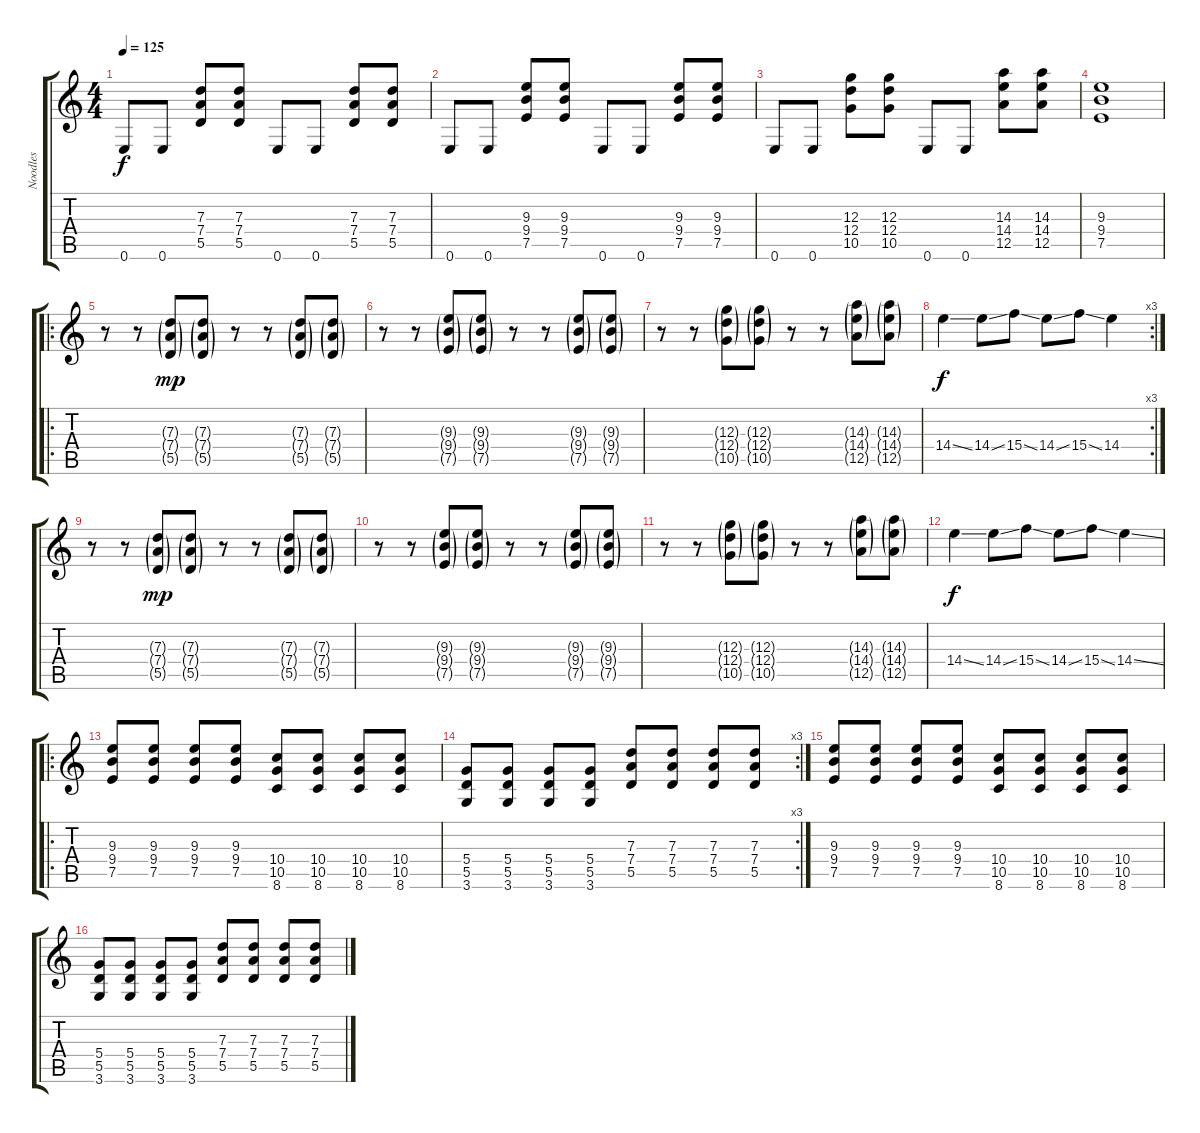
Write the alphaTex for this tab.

\track ("Noodles" "Noodles") {instrument distortionguitar}
\staff {score tabs}
\tuning (E4 B3 G3 D3 A2 E2) {hide}
\ts (4 4)
\tempo 125
\clef g2
\ks c
0.6.8{dy f} 0.6.8 (7.3 7.4 5.5).8 (7.3 7.4 5.5).8 0.6.8 0.6.8 (7.3 7.4 5.5).8 (7.3 7.4 5.5).8 |
0.6.8 0.6.8 (9.3 9.4 7.5).8 (9.3 9.4 7.5).8 0.6.8 0.6.8 (9.3 9.4 7.5).8 (9.3 9.4 7.5).8 |
0.6.8 0.6.8 (12.3 12.4 10.5).8 (12.3 12.4 10.5).8 0.6.8 0.6.8 (14.3 14.4 12.5).8 (14.3 14.4 12.5).8 |
(9.3 9.4 7.5).1 |
\ro
r.8 r.8 (7.3{g} 7.4{g} 5.5{g}).8{dy mp} (7.3{g} 7.4{g} 5.5{g}).8 r.8 r.8 (7.3{g} 7.4{g} 5.5{g}).8 (7.3{g} 7.4{g} 5.5{g}).8 |
r.8 r.8 (9.3{g} 9.4{g} 7.5{g}).8 (9.3{g} 9.4{g} 7.5{g}).8 r.8 r.8 (9.3{g} 9.4{g} 7.5{g}).8 (9.3{g} 9.4{g} 7.5{g}).8 |
r.8 r.8 (12.3{g} 12.4{g} 10.5{g}).8 (12.3{g} 12.4{g} 10.5{g}).8 r.8 r.8 (14.3{g} 14.4{g} 12.5{g}).8 (14.3{g} 14.4{g} 12.5{g}).8 |
\rc 3
14.4{ss}.4{dy f} 14.4{ss}.8 15.4{ss}.8 14.4{ss}.8 15.4{ss}.8 14.4.4 |
r.8 r.8 (7.3{g} 7.4{g} 5.5{g}).8{dy mp} (7.3{g} 7.4{g} 5.5{g}).8 r.8 r.8 (7.3{g} 7.4{g} 5.5{g}).8 (7.3{g} 7.4{g} 5.5{g}).8 |
r.8 r.8 (9.3{g} 9.4{g} 7.5{g}).8 (9.3{g} 9.4{g} 7.5{g}).8 r.8 r.8 (9.3{g} 9.4{g} 7.5{g}).8 (9.3{g} 9.4{g} 7.5{g}).8 |
r.8 r.8 (12.3{g} 12.4{g} 10.5{g}).8 (12.3{g} 12.4{g} 10.5{g}).8 r.8 r.8 (14.3{g} 14.4{g} 12.5{g}).8 (14.3{g} 14.4{g} 12.5{g}).8 |
14.4{ss}.4{dy f} 14.4{ss}.8 15.4{ss}.8 14.4{ss}.8 15.4{ss}.8 14.4{ss}.4 |
\ro
(9.3 9.4 7.5).8 (9.3 9.4 7.5).8 (9.3 9.4 7.5).8 (9.3 9.4 7.5).8 (10.4 10.5 8.6).8 (10.4 10.5 8.6).8 (10.4 10.5 8.6).8 (10.4 10.5 8.6).8 |
\rc 3
(5.4 5.5 3.6).8 (5.4 5.5 3.6).8 (5.4 5.5 3.6).8 (5.4 5.5 3.6).8 (7.3 7.4 5.5).8 (7.3 7.4 5.5).8 (7.3 7.4 5.5).8 (7.3 7.4 5.5).8 |
(9.3 9.4 7.5).8 (9.3 9.4 7.5).8 (9.3 9.4 7.5).8 (9.3 9.4 7.5).8 (10.4 10.5 8.6).8 (10.4 10.5 8.6).8 (10.4 10.5 8.6).8 (10.4 10.5 8.6).8 |
(5.4 5.5 3.6).8 (5.4 5.5 3.6).8 (5.4 5.5 3.6).8 (5.4 5.5 3.6).8 (7.3 7.4 5.5).8 (7.3 7.4 5.5).8 (7.3 7.4 5.5).8 (7.3 7.4 5.5).8
